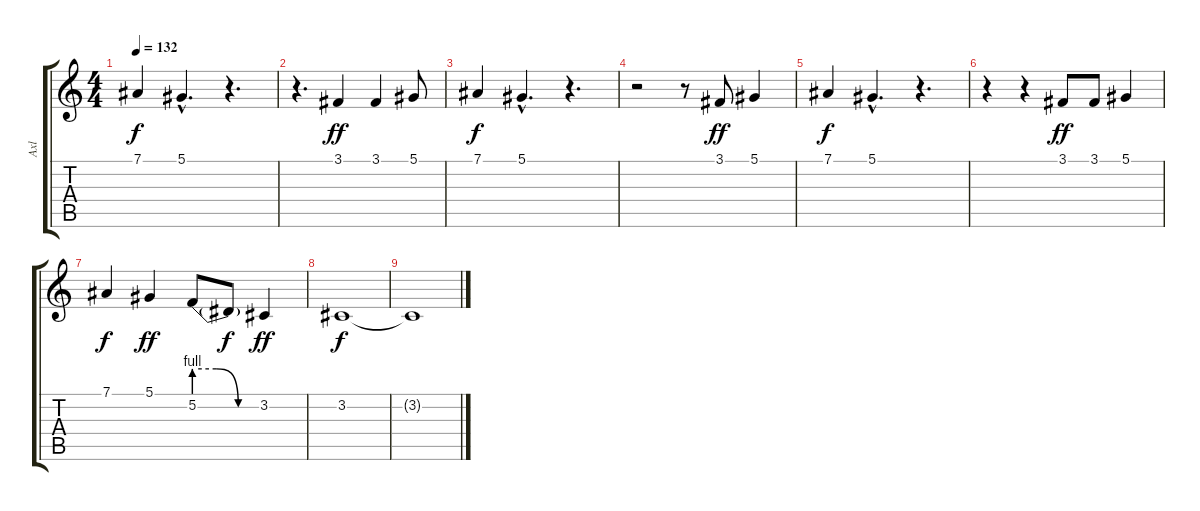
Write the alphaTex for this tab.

\track ("Axl" "Axl") {instrument oboe}
\staff {score tabs}
\tuning (Eb4 Bb3 Gb3 Db3 Ab2 Eb2) {hide}
\ts (4 4)
\tempo 132
\clef g2
\ks c
7.1.4{dy f} 5.1{hac}.4{d} r.4{d} |
r.4{d} 3.1.4{dy ff} 3.1.4 5.1.8 |
7.1.4{dy f} 5.1{hac}.4{d} r.4{d} |
r.2 r.8 3.1.8{dy ff} 5.1.4 |
7.1.4{dy f} 5.1{hac}.4{d} r.4{d} |
r.4 r.4 3.1.8{dy ff} 3.1.8 5.1.4 |
7.1.4{dy f} 5.1.4{dy ff} 5.2{be (custom 0 4 20 4 40 0 60 0)}.8 5.2{t}.8{dy f} 3.2.4{dy ff} |
3.2.1{dy f} |
3.2{t}.1
